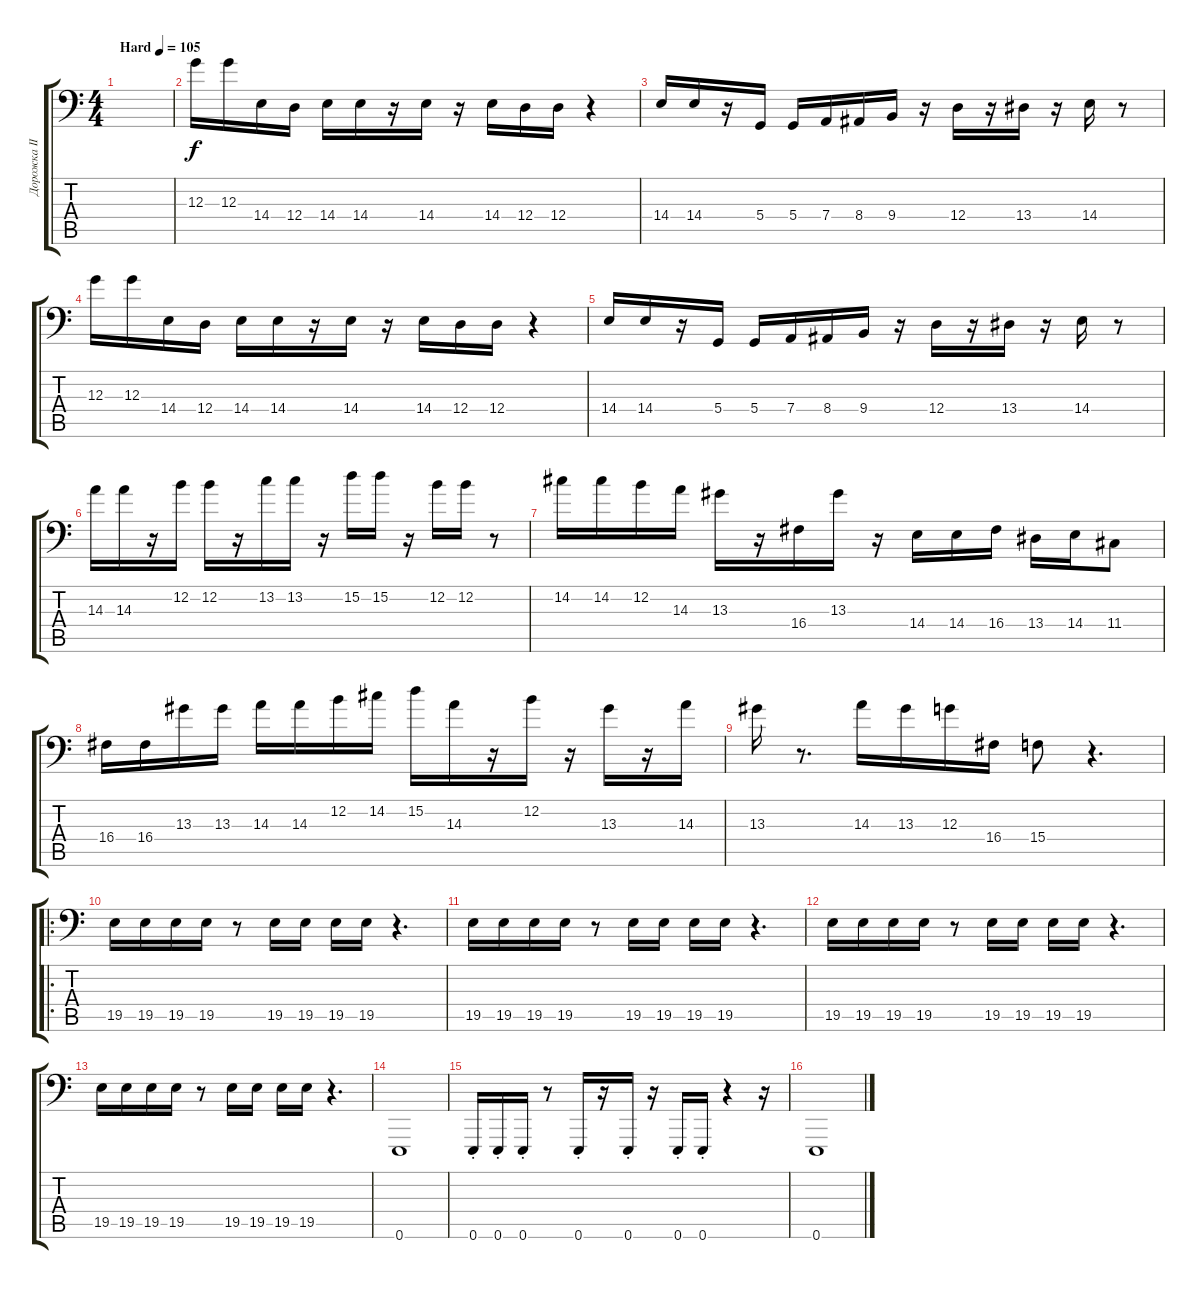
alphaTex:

\track ("Дорожка III" "Дорожка II") {instrument lead8bassandlead}
\staff {score tabs}
\tuning (E4 B3 G3 D2 A1 E1) {hide}
\ts (4 4)
\tempo (105 "Hard")
\clef f4
\ks c
|
12.3.16 12.3.16 14.4.16 12.4.16 14.4.16 14.4.16 r.16 14.4.16 r.16 14.4.16 12.4.16 12.4.16 r.4 |
14.4.16 14.4.16 r.16 5.4.16 5.4.16 7.4.16 8.4.16 9.4.16 r.16 12.4.16 r.16 13.4.16 r.16 14.4.16 r.8 |
12.3.16 12.3.16 14.4.16 12.4.16 14.4.16 14.4.16 r.16 14.4.16 r.16 14.4.16 12.4.16 12.4.16 r.4 |
14.4.16 14.4.16 r.16 5.4.16 5.4.16 7.4.16 8.4.16 9.4.16 r.16 12.4.16 r.16 13.4.16 r.16 14.4.16 r.8 |
14.3.16 14.3.16 r.16 12.2.16 12.2.16 r.16 13.2.16 13.2.16 r.16 15.2.16 15.2.16 r.16 12.2.16 12.2.16 r.8 |
14.2.16 14.2.16 12.2.16 14.3.16 13.3.16 r.16 16.4.16 13.3.16 r.16 14.4.16 14.4.16 16.4.16 13.4.16 14.4.16 11.4.8 |
16.4.16 16.4.16 13.3.16 13.3.16 14.3.16 14.3.16 12.2.16 14.2.16 15.2.16 14.3.16 r.16 12.2.16 r.16 13.3.16 r.16 14.3.16 |
13.3.16 r.8{d} 14.3.16 13.3.16 12.3.16 16.4.16 15.4.8 r.4{d} |
\ro
19.5.16 19.5.16 19.5.16 19.5.16 r.8 19.5.16 19.5.16 19.5.16 19.5.16 r.4{d} |
19.5.16 19.5.16 19.5.16 19.5.16 r.8 19.5.16 19.5.16 19.5.16 19.5.16 r.4{d} |
19.5.16 19.5.16 19.5.16 19.5.16 r.8 19.5.16 19.5.16 19.5.16 19.5.16 r.4{d} |
19.5.16 19.5.16 19.5.16 19.5.16 r.8 19.5.16 19.5.16 19.5.16 19.5.16 r.4{d} |
0.6.1 |
0.6{st}.16 0.6{st}.16 0.6{st}.16 r.8 0.6{st}.16 r.16 0.6{st}.16 r.16 0.6{st}.16 0.6{st}.16 r.4 r.16 |
0.6.1
